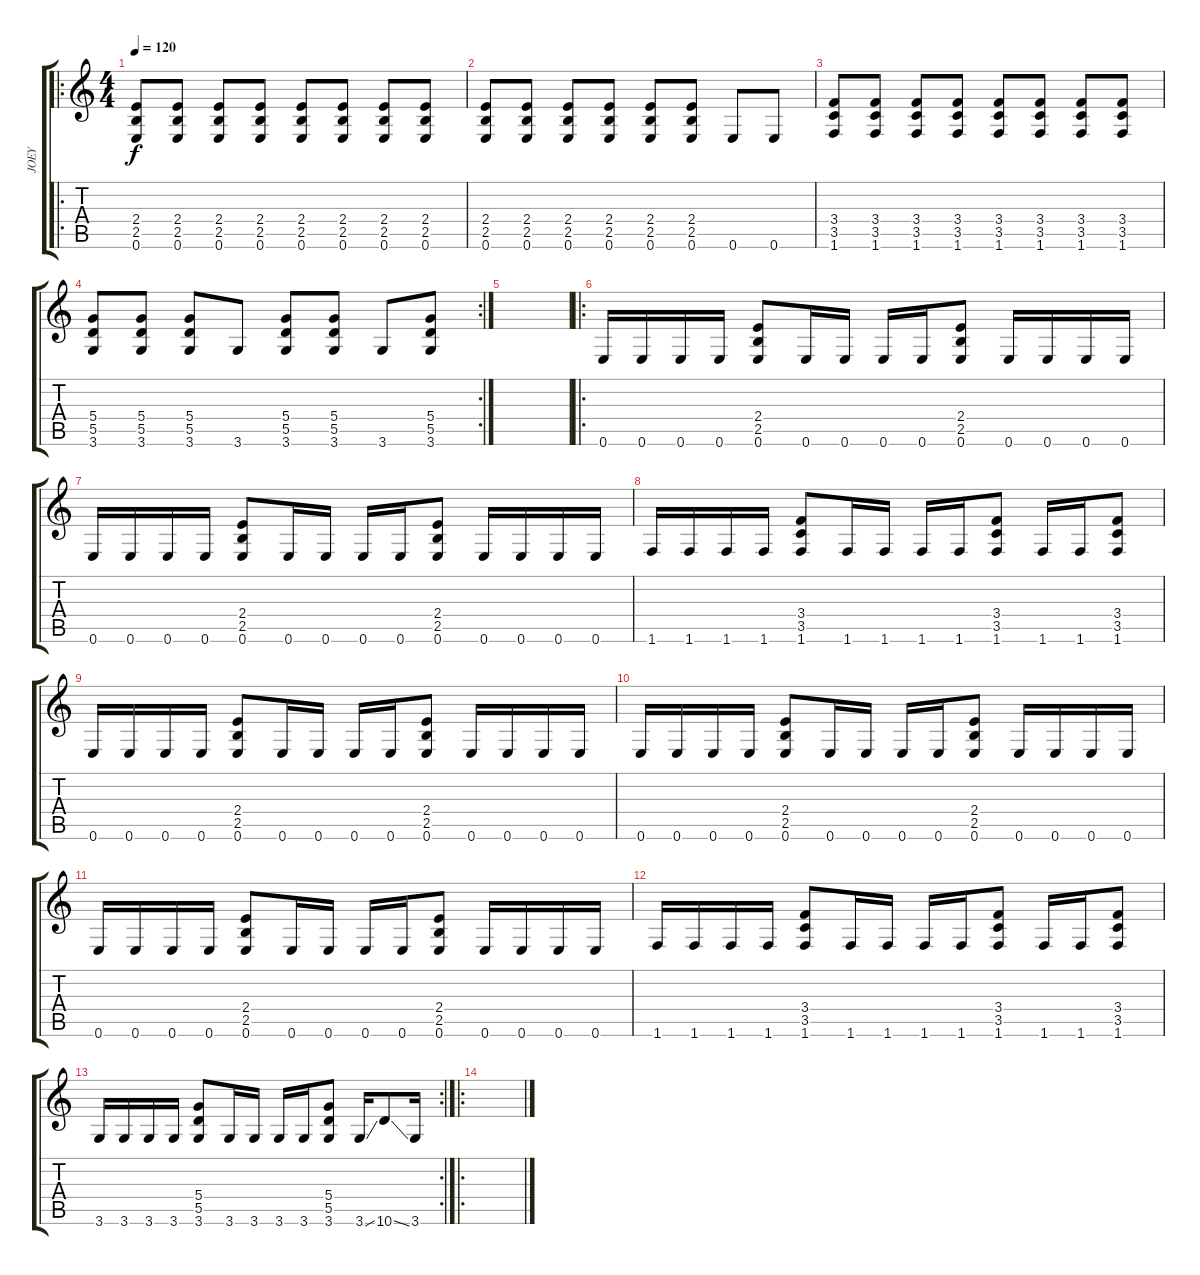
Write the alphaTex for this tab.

\track ("JOEY" "JOEY") {instrument distortionguitar}
\staff {score tabs}
\tuning (E4 B3 G3 D3 A2 E2) {hide}
\ro
\ts (4 4)
\tempo 120
\clef g2
\ks c
(2.4 2.5 0.6).8{dy f volume 16 balance 8 instrument distortionguitar} (2.4 2.5 0.6).8 (2.4 2.5 0.6).8 (2.4 2.5 0.6).8 (2.4 2.5 0.6).8 (2.4 2.5 0.6).8 (2.4 2.5 0.6).8 (2.4 2.5 0.6).8 |
(2.4 2.5 0.6).8 (2.4 2.5 0.6).8 (2.4 2.5 0.6).8 (2.4 2.5 0.6).8 (2.4 2.5 0.6).8 (2.4 2.5 0.6).8 0.6.8 0.6.8 |
(3.4 3.5 1.6).8 (3.4 3.5 1.6).8 (3.4 3.5 1.6).8 (3.4 3.5 1.6).8 (3.4 3.5 1.6).8 (3.4 3.5 1.6).8 (3.4 3.5 1.6).8 (3.4 3.5 1.6).8 |
\rc 2
(5.4 5.5 3.6).8 (5.4 5.5 3.6).8 (5.4 5.5 3.6).8 3.6.8 (5.4 5.5 3.6).8 (5.4 5.5 3.6).8 3.6.8 (5.4 5.5 3.6).8 |
|
\ro
0.6.16 0.6.16 0.6.16 0.6.16 (2.4 2.5 0.6).8 0.6.16 0.6.16 0.6.16 0.6.16 (2.4 2.5 0.6).8 0.6.16 0.6.16 0.6.16 0.6.16 |
0.6.16 0.6.16 0.6.16 0.6.16 (2.4 2.5 0.6).8 0.6.16 0.6.16 0.6.16 0.6.16 (2.4 2.5 0.6).8 0.6.16 0.6.16 0.6.16 0.6.16 |
1.6.16 1.6.16 1.6.16 1.6.16 (3.4 3.5 1.6).8 1.6.16 1.6.16 1.6.16 1.6.16 (3.4 3.5 1.6).8 1.6.16 1.6.16 (3.4 3.5 1.6).8 |
0.6.16 0.6.16 0.6.16 0.6.16 (2.4 2.5 0.6).8 0.6.16 0.6.16 0.6.16 0.6.16 (2.4 2.5 0.6).8 0.6.16 0.6.16 0.6.16 0.6.16 |
0.6.16 0.6.16 0.6.16 0.6.16 (2.4 2.5 0.6).8 0.6.16 0.6.16 0.6.16 0.6.16 (2.4 2.5 0.6).8 0.6.16 0.6.16 0.6.16 0.6.16 |
0.6.16 0.6.16 0.6.16 0.6.16 (2.4 2.5 0.6).8 0.6.16 0.6.16 0.6.16 0.6.16 (2.4 2.5 0.6).8 0.6.16 0.6.16 0.6.16 0.6.16 |
1.6.16 1.6.16 1.6.16 1.6.16 (3.4 3.5 1.6).8 1.6.16 1.6.16 1.6.16 1.6.16 (3.4 3.5 1.6).8 1.6.16 1.6.16 (3.4 3.5 1.6).8 |
\rc 2
3.6.16 3.6.16 3.6.16 3.6.16 (5.4 5.5 3.6).8 3.6.16 3.6.16 3.6.16 3.6.16 (5.4 5.5 3.6).8 3.6{ss}.16 10.6{ss}.8 3.6.16 |
\ro
